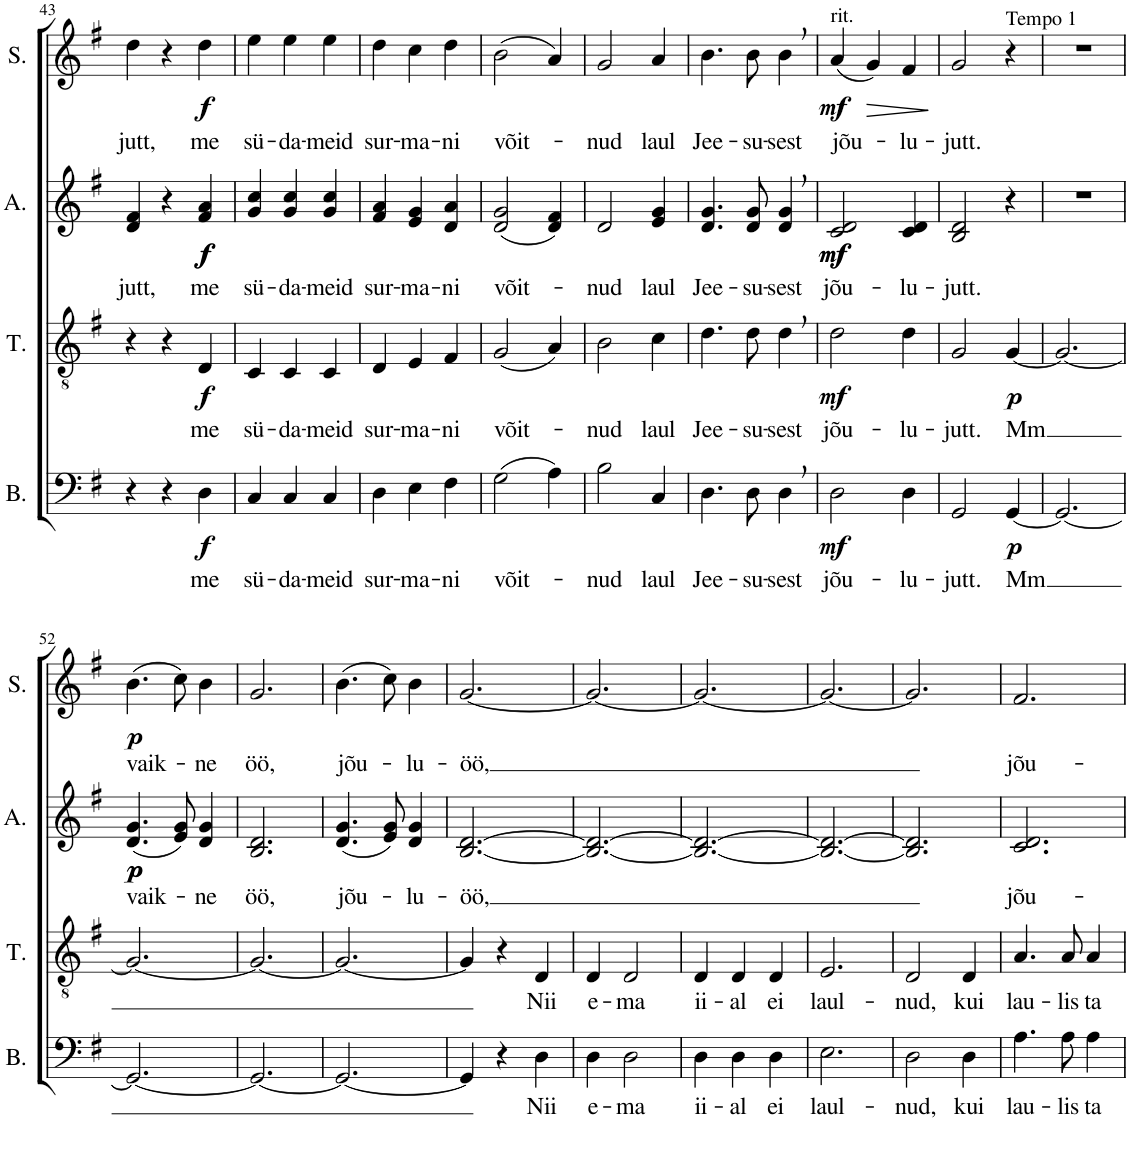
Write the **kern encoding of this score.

**kern	**text	**dynam	**kern	**text	**dynam	**kern	**text	**dynam	**kern	**text	**dynam
*part4	*part4	*part4	*part3	*part3	*part3	*part2	*part2	*part2	*part1	*part1	*part1
*staff4	*staff4	*staff4	*staff3	*staff3	*staff3	*staff2	*staff2	*staff2	*staff1	*staff1	*staff1
*I"B.	*	*	*I"T.	*	*	*I"A.	*	*	*I"S.	*	*
*I'B.	*	*	*I'T.	*	*	*I'A.	*	*	*I'S.	*	*
!!LO:PB:g=z
*clefF4	*	*	*clefGv2	*	*	*clefG2	*	*	*clefG2	*	*
*k[f#]	*	*	*k[f#]	*	*	*k[f#]	*	*	*k[f#]	*	*
*M3/4	*	*	*M3/4	*	*	*M3/4	*	*	*M3/4	*	*
=43	=43	=43	=43	=43	=43	=43	=43	=43	=43	=43	=43
!	!	!	!	!	!	!	!LO:LY:b	!	!	!LO:LY:b	!
4r	.	.	4r	.	.	4d/ 4f#/	jutt,	.	4dd\	jutt,	.
4r	.	.	4r	.	.	4r	.	.	4r	.	.
!	!LO:LY:b	!LO:DY:b	!	!LO:LY:b	!LO:DY:b	!	!LO:LY:b	!LO:DY:b	!	!LO:LY:b	!
!	!	!	!	!	!	!	!	!LO:DY:n=1:b	!	!	!LO:DY:b
4D\	me	f	4D/	me	f	4f#/ 4a/	me	f f	4dd\	me	f
=44	=44	=44	=44	=44	=44	=44	=44	=44	=44	=44	=44
!	!LO:LY:b	!	!	!LO:LY:b	!	!	!LO:LY:b	!	!	!LO:LY:b	!
4C/	sü-	.	4C/	sü-	.	4g/ 4cc/	sü-	.	4ee\	sü-	.
!	!LO:LY:b	!	!	!LO:LY:b	!	!	!LO:LY:b	!	!	!LO:LY:b	!
4C/	-da-	.	4C/	-da-	.	4g/ 4cc/	-da-	.	4ee\	-da-	.
!	!LO:LY:b	!	!	!LO:LY:b	!	!	!LO:LY:b	!	!	!LO:LY:b	!
4C/	-meid	.	4C/	-meid	.	4g/ 4cc/	-meid	.	4ee\	-meid	.
=45	=45	=45	=45	=45	=45	=45	=45	=45	=45	=45	=45
!	!LO:LY:b	!	!	!LO:LY:b	!	!	!LO:LY:b	!	!	!LO:LY:b	!
4D\	sur-	.	4D/	sur-	.	4f#/ 4a/	sur-	.	4dd\	sur-	.
!	!LO:LY:b	!	!	!LO:LY:b	!	!	!LO:LY:b	!	!	!LO:LY:b	!
4E\	-ma-	.	4E/	-ma-	.	4e/ 4g/	-ma-	.	4cc\	-ma-	.
!	!LO:LY:b	!	!	!LO:LY:b	!	!	!LO:LY:b	!	!	!LO:LY:b	!
4F#\	-ni	.	4F#/	-ni	.	4d/ 4a/	-ni	.	4dd\	-ni	.
=46	=46	=46	=46	=46	=46	=46	=46	=46	=46	=46	=46
!	!LO:LY:b	!	!	!LO:LY:b	!	!	!LO:LY:b	!	!	!LO:LY:b	!
(2G\	võit-	.	(2G/	võit-	.	(2d/ 2g/	võit-	.	(2b\	võit-	.
4A\)	.	.	4A/)	.	.	4d/ 4f#/)	.	.	4a/)	.	.
=47	=47	=47	=47	=47	=47	=47	=47	=47	=47	=47	=47
!	!LO:LY:b	!	!	!LO:LY:b	!	!	!LO:LY:b	!	!	!LO:LY:b	!
2B\	-nud	.	2B\	-nud	.	2d/	-nud	.	2g/	-nud	.
!	!LO:LY:b	!	!	!LO:LY:b	!	!	!LO:LY:b	!	!	!LO:LY:b	!
4C/	laul	.	4c\	laul	.	4e/ 4g/	laul	.	4a/	laul	.
=48	=48	=48	=48	=48	=48	=48	=48	=48	=48	=48	=48
!	!LO:LY:b	!	!	!LO:LY:b	!	!	!LO:LY:b	!	!	!LO:LY:b	!
4.D\	Jee-	.	4.d\	Jee-	.	4.d/ 4.g/	Jee-	.	4.b\	Jee-	.
!	!LO:LY:b	!	!	!LO:LY:b	!	!	!LO:LY:b	!	!	!LO:LY:b	!
8D\	-su-	.	8d\	-su-	.	8d/ 8g/	-su-	.	8b\	-su-	.
!	!LO:LY:b	!	!	!LO:LY:b	!	!	!LO:LY:b	!	!	!LO:LY:b	!
4D,\	-sest	.	4d,\	-sest	.	4d/, 4g/,	-sest	.	4b,\	-sest	.
=49	=49	=49	=49	=49	=49	=49	=49	=49	=49	=49	=49
!	!	!	!	!	!	!	!	!	!LO:TX:a:t=rit.	!	!
!	!LO:LY:b	!LO:DY:b	!	!LO:LY:b	!LO:DY:b	!	!LO:LY:b	!LO:DY:b	!	!LO:LY:b	!
!	!	!	!	!	!	!	!	!LO:DY:n=1:b	!	!	!LO:DY:b
2D\	jõu-	mf	2d\	jõu-	mf	2c/ 2d/	jõu-	mf mf	(4a/	jõu-	mf
!	!	!	!	!	!	!	!	!	!	!	!LO:HP:b
.	.	.	.	.	.	.	.	.	4g/)	.	>
!	!LO:LY:b	!	!	!LO:LY:b	!	!	!LO:LY:b	!	!	!LO:LY:b	!
4D\	-lu-	.	4d\	-lu-	.	4c/ 4d/	-lu-	.	4f#/	-lu-	.
.	.	.	.	.	.	.	.	.	.	.	]
=50	=50	=50	=50	=50	=50	=50	=50	=50	=50	=50	=50
!	!LO:LY:b	!	!	!LO:LY:b	!	!	!LO:LY:b	!	!	!LO:LY:b	!
2GG/	-jutt.	.	2G/	-jutt.	.	2B/ 2d/	-jutt.	.	2g/	-jutt.	.
!	!	!	!	!	!	!	!	!	!LO:TX:a:t=Tempo 1	!	!
!	!LO:LY:b	!LO:DY:b	!	!LO:LY:b	!LO:DY:b	!	!	!	!	!	!
[4GG/	Mm	p	[4G/	Mm	p	4r	.	.	4r	.	.
=51	=51	=51	=51	=51	=51	=51	=51	=51	=51	=51	=51
2.GG/_	.	.	2.G/_	.	.	2.r	.	.	2.r	.	.
!!LO:LB:g=z
=52	=52	=52	=52	=52	=52	=52	=52	=52	=52	=52	=52
!	!	!	!	!	!	!	!LO:LY:b	!LO:DY:b	!	!LO:LY:b	!
!	!	!	!	!	!	!	!	!LO:DY:n=1:b	!	!	!LO:DY:b
2.GG/_	.	.	2.G/_	.	.	(4.d/ 4.g/	vaik-	p p	(4.b\	vaik-	p
.	.	.	.	.	.	8e/ 8g/)	.	.	8cc\)	.	.
!	!	!	!	!	!	!	!LO:LY:b	!	!	!LO:LY:b	!
.	.	.	.	.	.	4d/ 4g/	-ne	.	4b\	-ne	.
=53	=53	=53	=53	=53	=53	=53	=53	=53	=53	=53	=53
!	!	!	!	!	!	!	!LO:LY:b	!	!	!LO:LY:b	!
2.GG/_	.	.	2.G/_	.	.	2.B/ 2.d/	öö,	.	2.g/	öö,	.
=54	=54	=54	=54	=54	=54	=54	=54	=54	=54	=54	=54
!	!	!	!	!	!	!	!LO:LY:b	!	!	!LO:LY:b	!
2.GG/_	.	.	2.G/_	.	.	(4.d/ 4.g/	jõu-	.	(4.b\	jõu-	.
.	.	.	.	.	.	8e/ 8g/)	.	.	8cc\)	.	.
!	!	!	!	!	!	!	!LO:LY:b	!	!	!LO:LY:b	!
.	.	.	.	.	.	4d/ 4g/	-lu-	.	4b\	-lu-	.
=55	=55	=55	=55	=55	=55	=55	=55	=55	=55	=55	=55
!	!	!	!	!	!	!	!LO:LY:b	!	!	!LO:LY:b	!
4GG/]	.	.	4G/]	.	.	[2.B/ [2.d/	-öö,	.	[2.g/	-öö,	.
4r	.	.	4r	.	.	.	.	.	.	.	.
!	!LO:LY:b	!	!	!LO:LY:b	!	!	!	!	!	!	!
4D\	Nii	.	4D/	Nii	.	.	.	.	.	.	.
=56	=56	=56	=56	=56	=56	=56	=56	=56	=56	=56	=56
!	!LO:LY:b	!	!	!LO:LY:b	!	!	!	!	!	!	!
4D\	e-	.	4D/	e-	.	2.B/_ 2.d/_	.	.	2.g/_	.	.
!	!LO:LY:b	!	!	!LO:LY:b	!	!	!	!	!	!	!
2D\	-ma	.	2D/	-ma	.	.	.	.	.	.	.
=57	=57	=57	=57	=57	=57	=57	=57	=57	=57	=57	=57
!	!LO:LY:b	!	!	!LO:LY:b	!	!	!	!	!	!	!
4D\	ii-	.	4D/	ii-	.	2.B/_ 2.d/_	.	.	2.g/_	.	.
!	!LO:LY:b	!	!	!LO:LY:b	!	!	!	!	!	!	!
4D\	-al	.	4D/	-al	.	.	.	.	.	.	.
!	!LO:LY:b	!	!	!LO:LY:b	!	!	!	!	!	!	!
4D\	ei	.	4D/	ei	.	.	.	.	.	.	.
=58	=58	=58	=58	=58	=58	=58	=58	=58	=58	=58	=58
!	!LO:LY:b	!	!	!LO:LY:b	!	!	!	!	!	!	!
2.E\	laul-	.	2.E/	laul-	.	2.B/_ 2.d/_	.	.	2.g/_	.	.
=59	=59	=59	=59	=59	=59	=59	=59	=59	=59	=59	=59
!	!LO:LY:b	!	!	!LO:LY:b	!	!	!	!	!	!	!
2D\	-nud,	.	2D/	-nud,	.	2.B/] 2.d/]	.	.	2.g/]	.	.
!	!LO:LY:b	!	!	!LO:LY:b	!	!	!	!	!	!	!
4D\	kui	.	4D/	kui	.	.	.	.	.	.	.
=60	=60	=60	=60	=60	=60	=60	=60	=60	=60	=60	=60
!	!LO:LY:b	!	!	!LO:LY:b	!	!	!LO:LY:b	!	!	!LO:LY:b	!
4.A\	lau-	.	4.A/	lau-	.	2.c/ 2.d/	jõu-	.	2.f#/	jõu-	.
!	!LO:LY:b	!	!	!LO:LY:b	!	!	!	!	!	!	!
8A\	-lis	.	8A/	-lis	.	.	.	.	.	.	.
!	!LO:LY:b	!	!	!LO:LY:b	!	!	!	!	!	!	!
4A\	ta	.	4A/	ta	.	.	.	.	.	.	.
=	=	=	=	=	=	=	=	=	=	=	=
*-	*-	*-	*-	*-	*-	*-	*-	*-	*-	*-	*-
